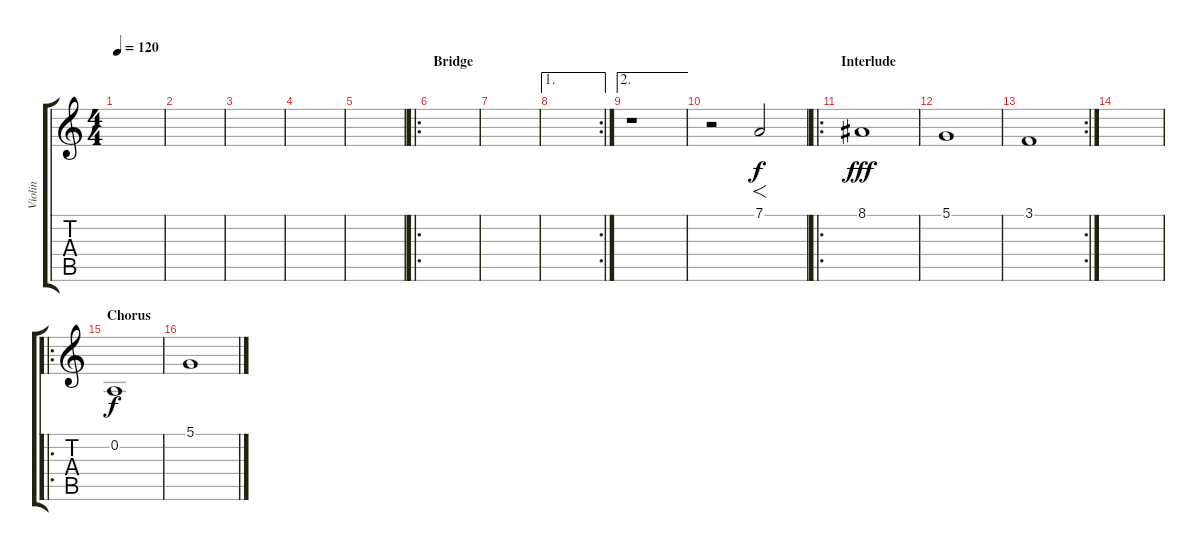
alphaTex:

\track ("Violin" "Violin") {instrument violin}
\staff {score tabs}
\tuning (D4 A3 F3 C3 G2 D2) {hide}
\ts (4 4)
\tempo 120
\clef g2
\ks c
|
|
|
|
|
\ro
\section ("" "Bridge")
|
|
\ae 1
\rc 2
|
\ae 2
r.1 |
r.2 7.1.2{f dy f} |
\ro
\section ("" "Interlude")
8.1.1{dy fff} |
5.1.1 |
\rc 2
3.1.1 |
|
\ro
\section ("" "Chorus")
0.2.1{dy f balance 0} |
5.1.1
